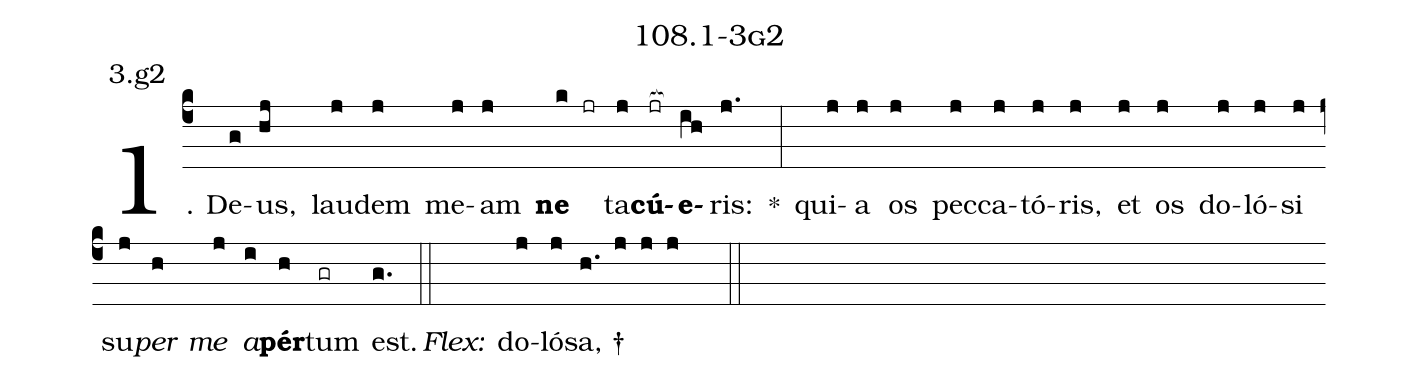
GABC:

name: 108.1-3g2;
annotation: 3.g2;
%%
(c4)1. De(g)us,(hj) lau(j)dem(j) me(j)am(j) <b>ne</b>(k jr) ta(j)<b>cú</b>(jr[ocb:1{])<b>e</b>(ih[ocb:0}])ris:(j.) *(:) qui(j)a(j) os(j) pec(j)ca(j)tó(j)ris,(j) et(j) os(j) do(j)ló(j)si(j) su(j)<i>per</i>(h) <i>me</i>(j) <i>a</i>(i)<b>pér</b>(h)tum(gr) est.(g.) (::)
<i>Flex:</i>()  do(j)ló(j)sa, †(h. j j j  ::)
